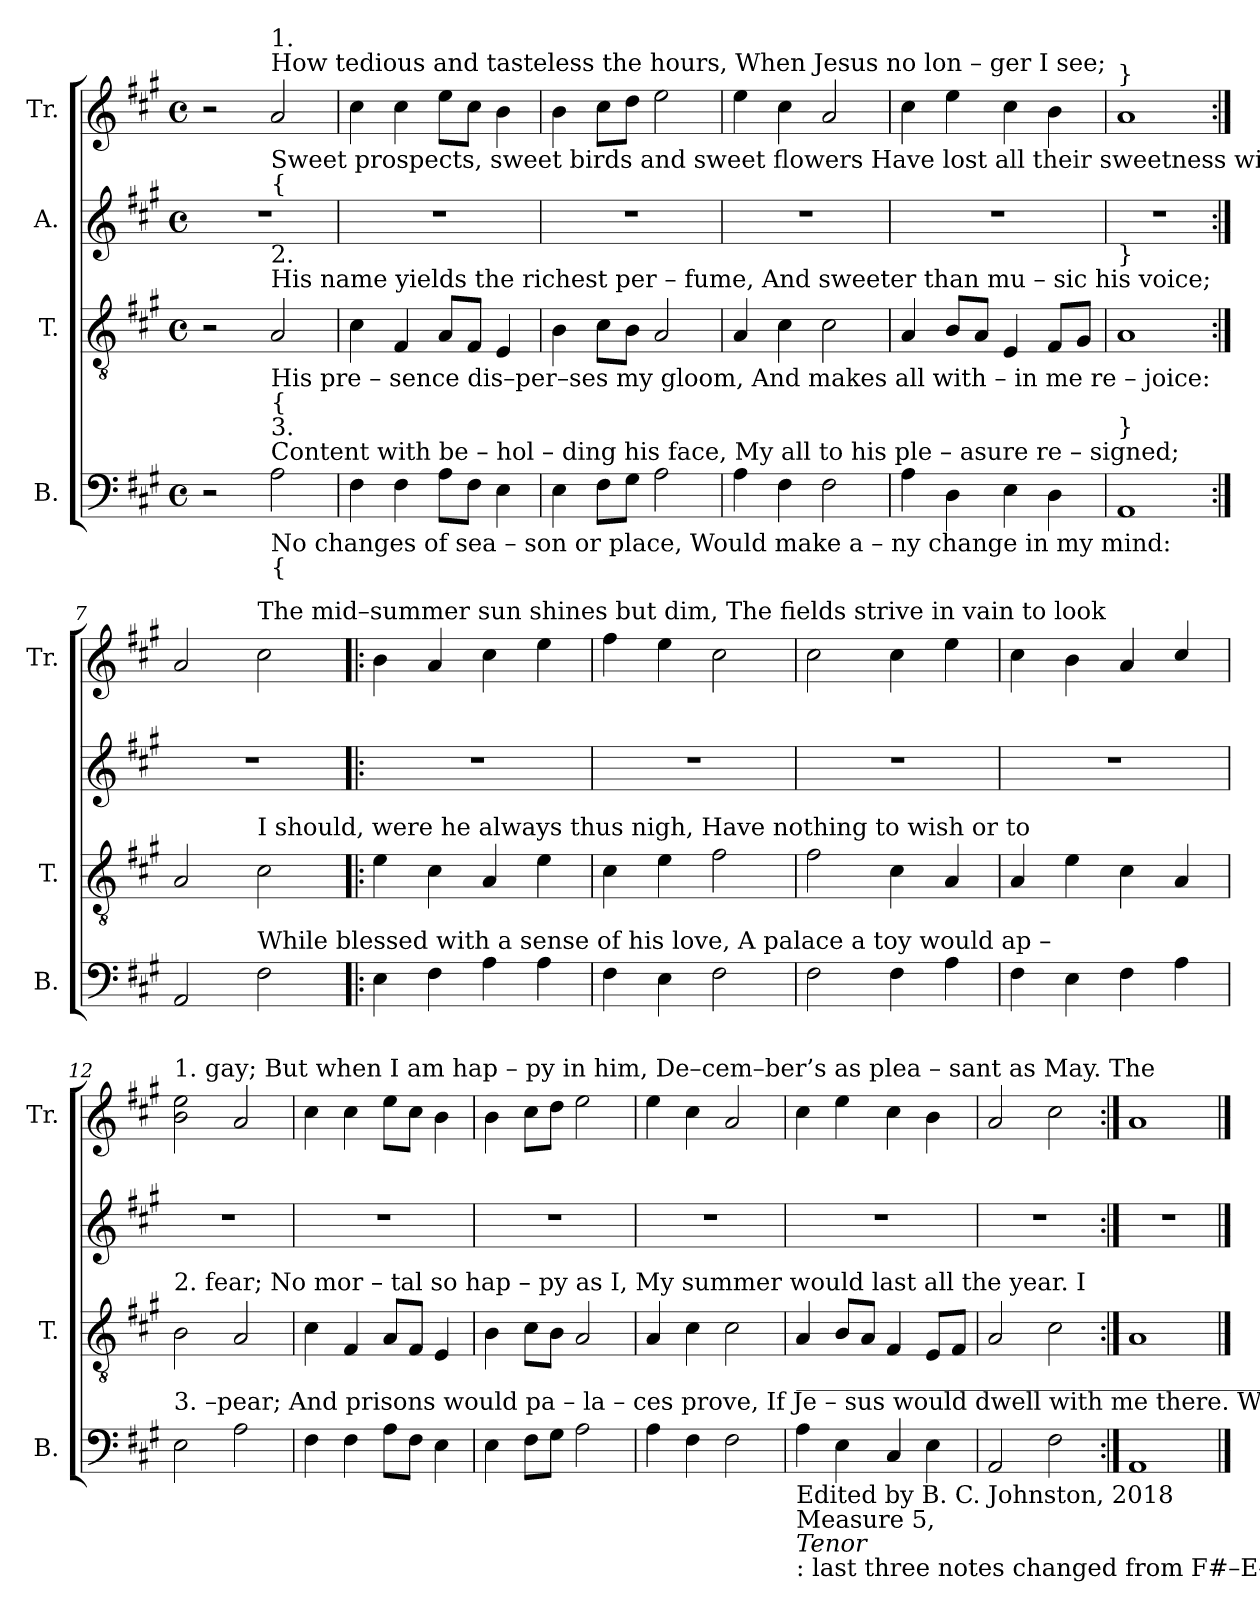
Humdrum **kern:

**kern	**kern	**kern	**kern
*part4	*part3	*part2	*part1
*staff4	*staff3	*staff2	*staff1
*I"B.	*I"T.	*I"A.	*I"Tr.
*I'B.	*I'T.	*	*I'Tr.
*clefF4	*clefGv2	*clefG2	*clefG2
*k[f#c#g#]	*k[f#c#g#]	*k[f#c#g#]	*k[f#c#g#]
*M4/4	*M4/4	*M4/4	*M4/4
*met(c)	*met(c)	*met(c)	*met(c)
*MM110	*MM110	*MM110	*MM110
=1	=1	=1	=1
2r	2r	1r	2r
!	!	!	!LO:TX:a:t=How  tedious   and   tasteless   the    hours,  When   Jesus  no    lon –  ger     I        see;
!	!	!	!LO:TX:b:t=Sweet prospects, sweet birds and sweet flowers  Have lost all their sweetness with me.
!	!	!	!LO:TX:a:t=1.
!	!	!	!LO:TX:b:t={
!	!LO:TX:a:t=His  name  yields  the  richest  per – fume,   And  sweeter  than  mu – sic   his      voice;	!	!
!	!LO:TX:b:t=His  pre  –  sence  dis–per–ses  my  gloom,  And  makes  all  with – in   me  re  – joice&colon;	!	!
!	!LO:TX:a:t=2.	!	!
!	!LO:TX:b:t={	!	!
!LO:TX:a:t=Content  with  be – hol – ding  his   face,     My  all  to      his   ple – asure  re  –  signed;	!	!	!
!LO:TX:b:t=No   changes   of     sea – son   or   place,   Would  make  a – ny  change  in  my   mind&colon;	!	!	!
!LO:TX:a:t=3.	!	!	!
!LO:TX:b:t={	!	!	!
2A!\	2A!/	.	2a!/
=2	=2	=2	=2
4F#!\	4c#!\	1r	4cc#!\
4F#!\	4F#!/	.	4cc#!\
8A!\L	8A!/L	.	8ee!\L
8F#!\J	8F#!/J	.	8cc#!\J
4E!\	4E!/	.	4b!\
=3	=3	=3	=3
4E!\	4B!\	1r	4b!\
8F#!\L	8c#!\L	.	8cc#!\L
8G#!\J	8B!\J	.	8dd!\J
2A!\	2A!/	.	2ee!\
=4	=4	=4	=4
4A!\	4A!/	1r	4ee!\
4F#!\	4c#!\	.	4cc#!\
2F#!\	2c#!\	.	2a!/
=5	=5	=5	=5
4A!\	4A!/	1r	4cc#!\
4D!\	8B!/L	.	4ee!\
.	8A!/J	.	.
4E!\	4E!/	.	4cc#!\
4D!\	8F#!/L	.	4b!\
.	8G#!/J	.	.
=6	=6	=6	=6
!	!	!	!LO:TX:a:t=}
!	!LO:TX:a:t=}	!	!
!LO:TX:a:t=}	!	!	!
1AA!	1A!	1r	1a!
=7:|!	=7:|!	=7:|!	=7:|!
2AA!/	2A!/	1r	2a!/
!	!	!	!LO:TX:a:t=The mid–summer sun shines but dim,   The fields strive in vain to look
!	!LO:TX:a:t=I   should,  were  he  always thus nigh,  Have  nothing  to wish  or to	!	!
!LO:TX:a:t=While blessed with a sense of his love,   A   palace  a  toy  would  ap –	!	!	!
2F#!\	2c#!\	.	2cc#!\
=8!|:	=8!|:	=8!|:	=8!|:
4E!\	4e!\	1r	4b!\
4F#!\	4c#!\	.	4a!/
4A!\	4A!/	.	4cc#!\
4A!\	4e!\	.	4ee!\
=9	=9	=9	=9
4F#!\	4c#!\	1r	4ff#!\
4E!\	4e!\	.	4ee!\
2F#!\	2f#!\	.	2cc#!\
=10	=10	=10	=10
2F#!\	2f#!\	1r	2cc#!\
4F#!\	4c#!\	.	4cc#!\
4A!\	4A!/	.	4ee!\
=11	=11	=11	=11
4F#!\	4A!/	1r	4cc#!\
4E!\	4e!\	.	4b!\
4F#!\	4c#!\	.	4a!/
4A!\	4A!/	.	4cc#!/
=12	=12	=12	=12
!	!	!	!LO:TX:a:t=1. gay;  But  when  I    am     hap –  py  in      him,     De–cem–ber’s  as  plea – sant   as     May.   The
!	!LO:TX:a:t=2. fear;  No   mor – tal  so      hap – py   as         I,       My  summer  would  last  all   the    year.   I	!	!
!LO:TX:a:t=3.  –pear;  And  prisons  would  pa – la – ces  prove,   If  Je – sus  would dwell with  me  there.  While	!	!	!
2E!\	2B!\	1r	2b!\ 2ee!\
2A!\	2A!/	.	2a!/
=13	=13	=13	=13
4F#!\	4c#!\	1r	4cc#!\
4F#!\	4F#!/	.	4cc#!\
8A!\L	8A!/L	.	8ee!\L
8F#!\J	8F#!/J	.	8cc#!\J
4E!\	4E!/	.	4b!\
=14	=14	=14	=14
4E!\	4B!\	1r	4b!\
8F#!\L	8c#!\L	.	8cc#!\L
8G#!\J	8B!\J	.	8dd!\J
2A!\	2A!/	.	2ee!\
=15	=15	=15	=15
4A!\	4A!/	1r	4ee!\
4F#!\	4c#!\	.	4cc#!\
2F#!\	2c#!\	.	2a!/
=16	=16	=16	=16
!LO:TX:a:t=___________________________________________________________	!	!	!
!LO:TX:b:t=Edited by B. C. Johnston, 2018	!	!	!
!LO:TX:b:t=Measure 5,	!	!	!
!LO:TX:b:i:t=Tenor	!	!	!
!LO:TX:b:t=&colon; last three notes changed from F#–E–F# to E–F#–G#.	!	!	!
4A!\	4A!/	1r	4cc#!\
4E!\	8B!/L	.	4ee!\
.	8A!/J	.	.
4C#!/	4F#!/	.	4cc#!\
4E!\	8E!/L	.	4b!\
.	8F#!/J	.	.
=17	=17	=17	=17
2AA!/	2A!/	1r	2a!/
2F#!\	2c#!\	.	2cc#!\
=18:|!	=18:|!	=18:|!	=18:|!
1AA!	1A!	1r	1a!
==	==	==	==
*-	*-	*-	*-
